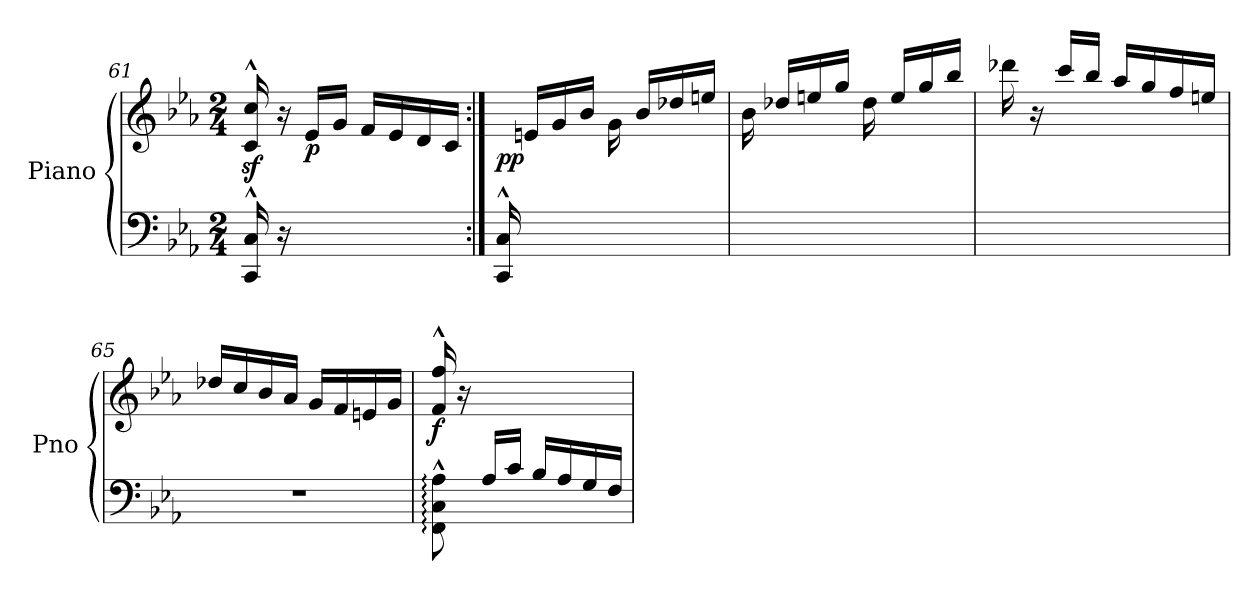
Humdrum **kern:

**kern	**kern	**dynam
*part1	*part1	*part1
*staff2	*staff1	*staff1/2
*I"Piano	*	*
*I'Pno	*	*
*clefF4	*clefG2	*
*k[b-e-a-]	*k[b-e-a-]	*
*M2/4	*M2/4	*
=61	=61	=61
16CC/^^ 16C/^^	16c/z<^^ 16cc/z<^^	.
16r	16r	.
!	!	!LO:DY:b
8ryy	16e-/LL	p
.	16g/JJ	.
4ryy	16f/LL	.
.	16e-/	.
.	16d/	.
.	16c/JJ	.
!!LO:PB:g=z
=62:|!	=62:|!	=62:|!
*^	*	*
!	!	!	!LO:DY:b
16CC/^^ 16C/^^	2ryy	16ryy	pp
4..ryy	.	16en/LL	.
.	.	16g/	.
.	.	16b-/JJ	.
.	.	16g\	.
.	.	16b-/LL	.
.	.	16dd-X/	.
.	.	16een/JJ	.
*v	*v	*	*
=63	=63	=63
2ryy	16b-\	.
.	16dd-X/LL	.
.	16een/	.
.	16gg/JJ	.
.	16dd-\	.
.	16ee/LL	.
.	16gg/	.
.	16bb-/JJ	.
=64	=64	=64
2ryy	16ddd-X\	.
.	16r	.
.	16ccc/LL	.
.	16bb-/JJ	.
.	16aa-/LL	.
.	16gg/	.
.	16ff/	.
.	16een/JJ	.
=65	=65	=65
2r	16dd-X/LL	.
.	16cc/	.
.	16b-/	.
.	16a-/JJ	.
.	16g/LL	.
.	16f/	.
.	16en/	.
.	16g/JJ	.
=66	=66	=66
*^	*	*
!	!	!	!LO:DY:b
8ryy	8FF\:^^ 8C\:^^ 8A-\:^^	16f/^^ 16ff/^^	f
.	.	16r	.
16A-/LL	8ryy	4.ryy	.
16c/JJ	.	.	.
16B-/LL	4ryy	.	.
16A-/	.	.	.
16G/	.	.	.
16F/JJ	.	.	.
*v	*v	*	*
=	=	=
*-	*-	*-
